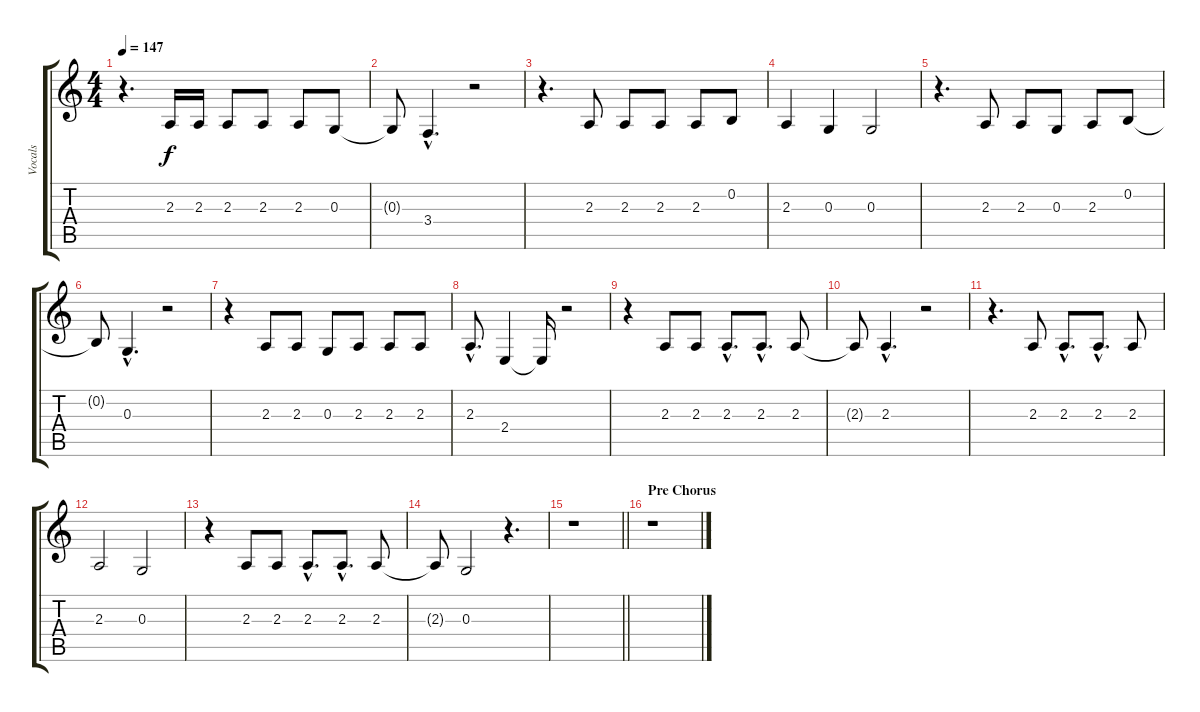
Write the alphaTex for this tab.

\track ("Vocals" "Vocals") {instrument altosax}
\staff {score tabs}
\tuning (E4 B3 G3 D3 A2 E2) {hide}
\ts (4 4)
\tempo 147
\clef g2
\ks aminor
r.4{d dy f} 2.3.16 2.3.16 2.3.8 2.3.8 2.3.8 0.3.8 |
0.3{t}.8 3.4{hac}.4{d} r.2 |
r.4{d} 2.3.8 2.3.8 2.3.8 2.3.8 0.2.8 |
2.3.4 0.3.4 0.3.2 |
r.4{d} 2.3.8 2.3.8 0.3.8 2.3.8 0.2.8 |
0.2{t}.8 0.3{hac}.4{d} r.2 |
r.4 2.3.8 2.3.8 0.3.8 2.3.8 2.3.8 2.3.8 |
2.3{hac}.8{d} 2.4.4 2.4{t}.16 r.2 |
r.4 2.3.8 2.3.8 2.3{hac}.8{d} 2.3{hac}.8{d} 2.3.8 |
2.3{t}.8 2.3{hac}.4{d} r.2 |
r.4{d} 2.3.8 2.3{hac}.8{d} 2.3{hac}.8{d} 2.3.8 |
2.3.2 0.3.2 |
r.4 2.3.8 2.3.8 2.3{hac}.8{d} 2.3{hac}.8{d} 2.3.8 |
2.3{t}.8 0.3.2 r.4{d} |
\barLineRight lightlight
r.1 |
\section ("" "Pre Chorus")
r.1
